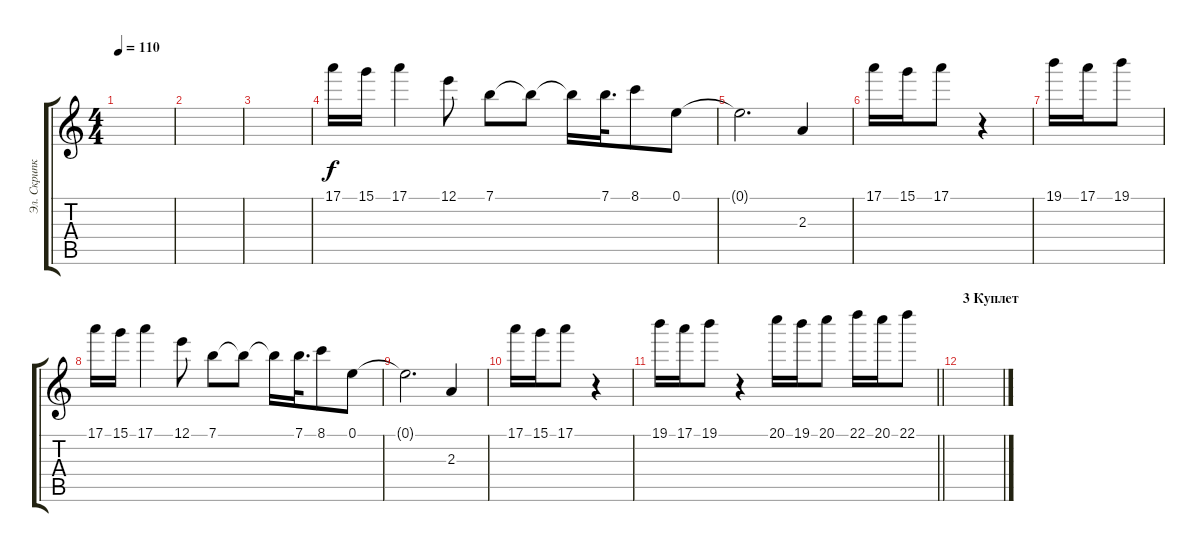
\track ("Эл. Скрипка (Макс Йорик)" "Эл. Скрипк") {instrument overdrivenguitar}
\staff {score tabs}
\tuning (E4 B3 G3 D3 A2 E2) {hide}
\ts (4 4)
\tempo 110
\clef g2
\ks c
|
|
|
17.1.16 15.1.16 17.1.4 12.1.8 7.1.8 7.1{t}.8 7.1{t}.16 7.1.32{d} 8.1.8 0.1.8 |
0.1{t}.2{d} 2.3.4 |
17.1.16 15.1.16 17.1.8 r.4 |
19.1.16 17.1.16 19.1.8 |
17.1.16 15.1.16 17.1.4 12.1.8 7.1.8 7.1{t}.8 7.1{t}.16 7.1.32{d} 8.1.8 0.1.8 |
0.1{t}.2{d} 2.3.4 |
17.1.16 15.1.16 17.1.8 r.4 |
\barLineRight lightlight
19.1.16 17.1.16 19.1.8 r.4 20.1.16 19.1.16 20.1.8 22.1.16 20.1.16 22.1.8 |
\section ("" "3 Куплет")
